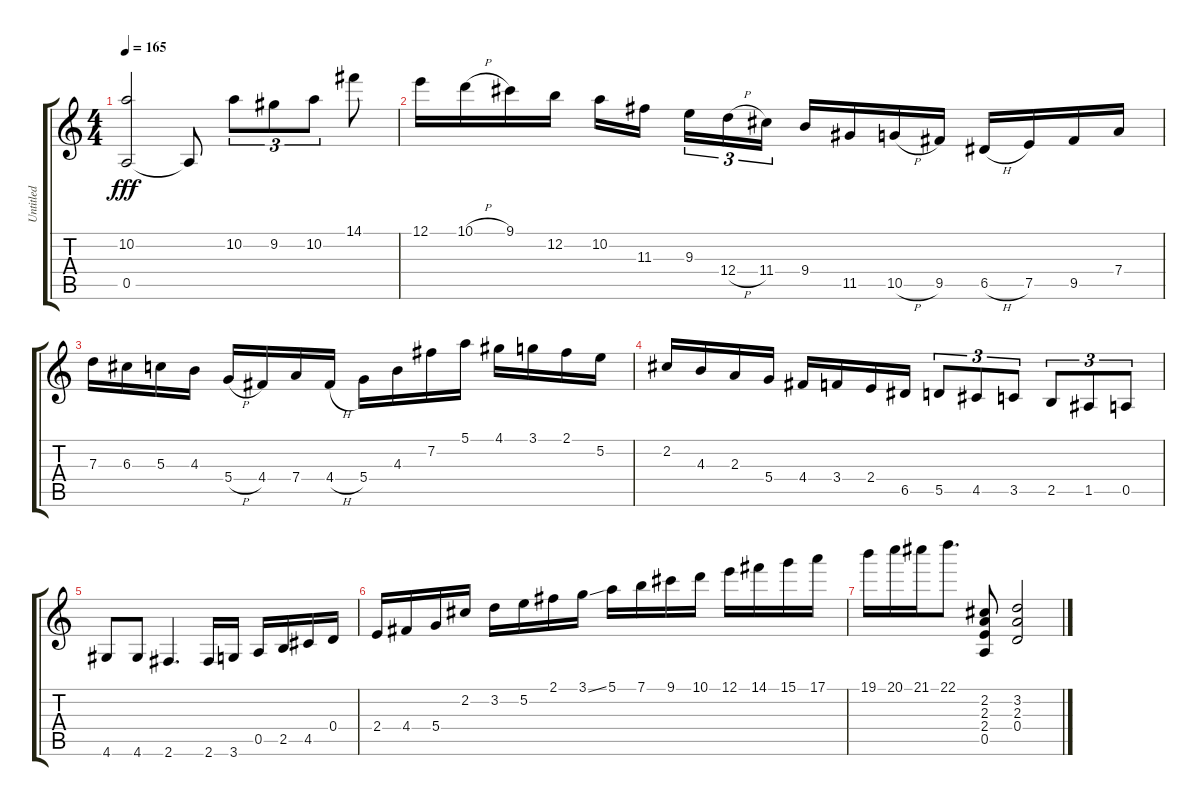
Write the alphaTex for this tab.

\track ("Untitled" "Untitled") {instrument acousticguitarnylon}
\staff {score tabs}
\tuning (E4 B3 G3 D3 A2 E2) {hide}
\ts (4 4)
\tempo 165
\clef g2
\ks c
(10.2{t} 0.5).2{dy fff} 0.5{t}.8 10.2.8{tu (3 2)} 9.2.8{tu (3 2)} 10.2.8{tu (3 2)} 14.1.8 |
12.1.16 10.1{h}.16 9.1.16 12.2.16 10.2.16 11.3.16{beam splitsecondary} 9.3.16{tu (3 2)} 12.4{h}.16{tu (3 2)} 11.4.16{tu (3 2)} 9.4.16 11.5.16 10.5{h}.16 9.5.16 6.5{h}.16 7.5.16 9.5.16 7.4.16 |
7.3.16 6.3.16 5.3.16 4.3.16 5.4{h}.16 4.4.16 7.4.16 4.4{h}.16 5.4.16 4.3.16 7.2.16 5.1.16 4.1.16 3.1.16 2.1.16 5.2.16 |
2.2.16 4.3.16 2.3.16 5.4.16 4.4.16 3.4.16 2.4.16 6.5.16 5.5.8{tu (3 2)} 4.5.8{tu (3 2)} 3.5.8{tu (3 2)} 2.5.8{tu (3 2)} 1.5.8{tu (3 2)} 0.5.8{tu (3 2)} |
4.6.8 4.6.8 2.6.4{d} 2.6.16 3.6.16 0.5.16 2.5.16 4.5.16 0.4.16 |
2.4.16 4.4.16 5.4.16 2.2.16 3.2.16 5.2.16 2.1.16 3.1{ss}.16 5.1.16 7.1.16 9.1.16 10.1.16 12.1.16 14.1.16 15.1.16 17.1.16 |
19.1.16 20.1.16 21.1.16 22.1.8{d} (2.2 2.3 2.4 0.5).8 (3.2 2.3 0.4).2
